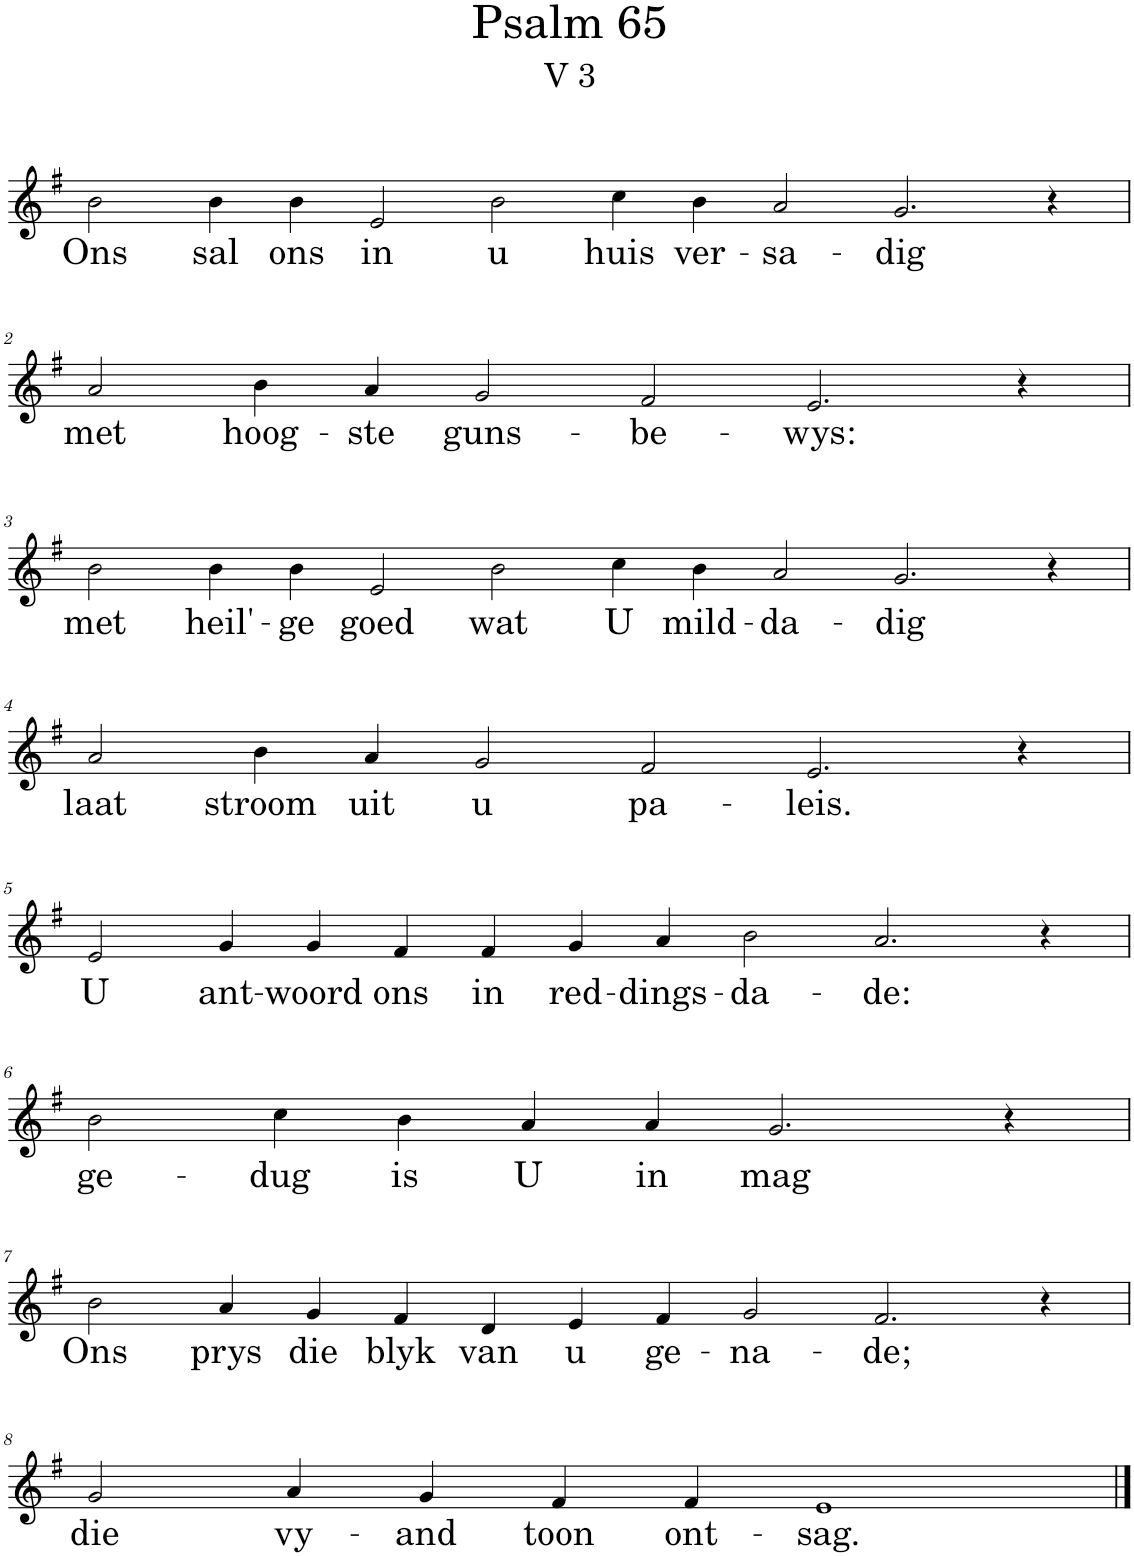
**kern	**text
*part1	*part1
*staff1	*staff1
*I"Pipe Organ	*
*I'Org.	*
*clefG2	*
*k[f#]	*
*M16/4	*
=1	=1
!	!LO:LY:b
2b\	Ons
!	!LO:LY:b
4b\	sal
!	!LO:LY:b
4b\	ons
!	!LO:LY:b
2e/	in
!	!LO:LY:b
2b\	u
!	!LO:LY:b
4cc\	huis
!	!LO:LY:b
4b\	ver-
!	!LO:LY:b
2a/	-sa-
!	!LO:LY:b
2.g/	-dig
4r	.
!!LO:LB:g=z
=2	=2
*M12/4	*
!	!LO:LY:b
2a/	met
!	!LO:LY:b
4b\	hoog-
!	!LO:LY:b
4a/	-ste
!	!LO:LY:b
2g/	guns-
!	!LO:LY:b
2f#/	-be-
!	!LO:LY:b
2.e/	-wys:
4r	.
!!LO:LB:g=z
=3	=3
*M16/4	*
!	!LO:LY:b
2b\	met
!	!LO:LY:b
4b\	heil'-
!	!LO:LY:b
4b\	-ge
!	!LO:LY:b
2e/	goed
!	!LO:LY:b
2b\	wat
!	!LO:LY:b
4cc\	U
!	!LO:LY:b
4b\	mild-
!	!LO:LY:b
2a/	-da-
!	!LO:LY:b
2.g/	-dig
4r	.
!!LO:LB:g=z
=4	=4
*M12/4	*
!	!LO:LY:b
2a/	laat
!	!LO:LY:b
4b\	stroom
!	!LO:LY:b
4a/	uit
!	!LO:LY:b
2g/	u
!	!LO:LY:b
2f#/	pa-
!	!LO:LY:b
2.e/	-leis.
4r	.
!!LO:LB:g=z
=5	=5
*M14/4	*
!	!LO:LY:b
2e/	U
!	!LO:LY:b
4g/	ant-
!	!LO:LY:b
4g/	-woord
!	!LO:LY:b
4f#/	ons
!	!LO:LY:b
4f#/	in
!	!LO:LY:b
4g/	red-
!	!LO:LY:b
4a/	-dings-
!	!LO:LY:b
2b\	-da-
!	!LO:LY:b
2.a/	-de:
4r	.
!!LO:LB:g=z
=6	=6
*M10/4	*
!	!LO:LY:b
2b\	ge-
!	!LO:LY:b
4cc\	-dug
!	!LO:LY:b
4b\	is
!	!LO:LY:b
4a/	U
!	!LO:LY:b
4a/	in
!	!LO:LY:b
2.g/	mag
4r	.
!!LO:LB:g=z
=7	=7
*M14/4	*
!	!LO:LY:b
2b\	Ons
!	!LO:LY:b
4a/	prys
!	!LO:LY:b
4g/	die
!	!LO:LY:b
4f#/	blyk
!	!LO:LY:b
4d/	van
!	!LO:LY:b
4e/	u
!	!LO:LY:b
4f#/	ge-
!	!LO:LY:b
2g/	-na-
!	!LO:LY:b
2.f#/	-de;
4r	.
!!LO:LB:g=z
=8	=8
*M10/4	*
!	!LO:LY:b
2g/	die
!	!LO:LY:b
4a/	vy-
!	!LO:LY:b
4g/	-and
!	!LO:LY:b
4f#/	toon
!	!LO:LY:b
4f#/	ont-
!	!LO:LY:b
1e	-sag.
==	==
*-	*-
